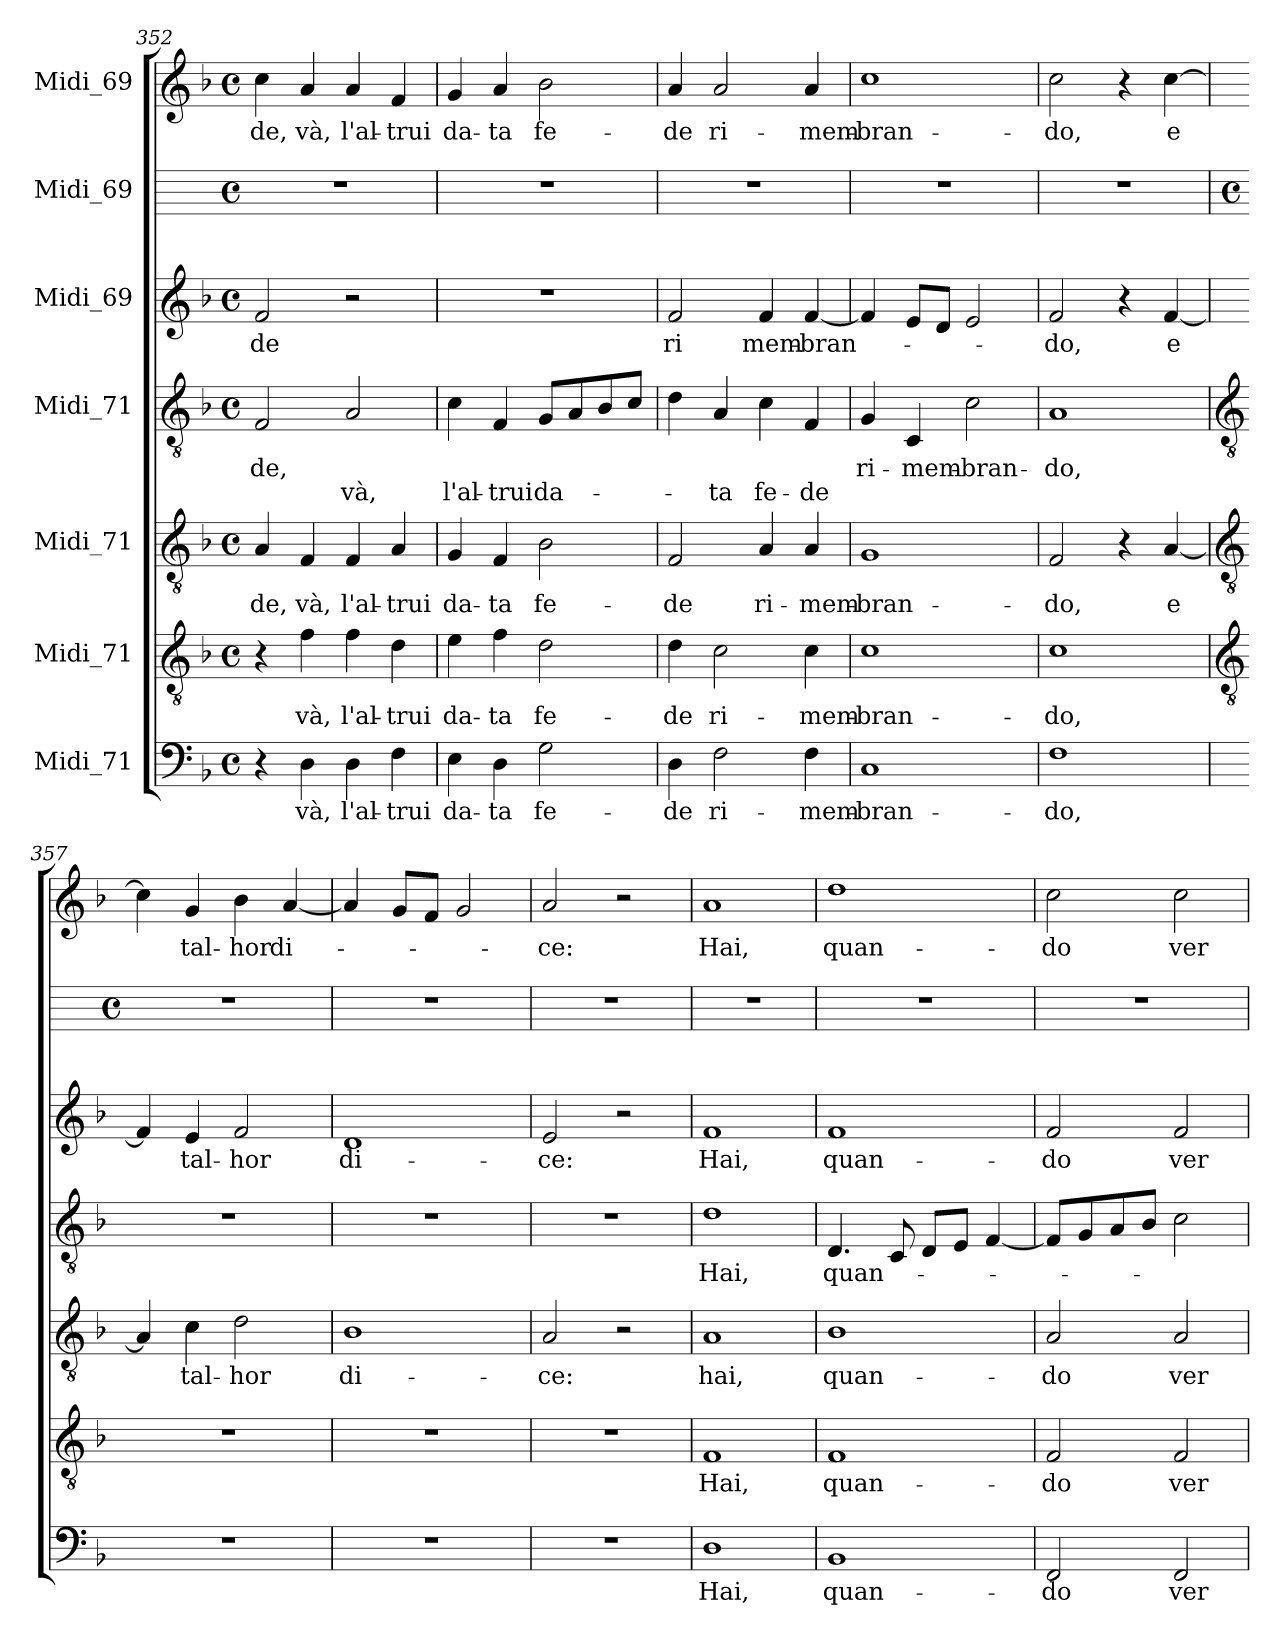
**kern	**text	**kern	**text	**kern	**text	**kern	**text	**text	**kern	**text	**kern	**kern	**text
*part7	*part7	*part6	*part6	*part5	*part5	*part4	*part4	*part4	*part3	*part3	*part2	*part1	*part1
*staff7	*staff7	*staff6	*staff6	*staff5	*staff5	*staff4	*staff4	*staff4	*staff3	*staff3	*staff2	*staff1	*staff1
*I"Midi_71	*	*I"Midi_71	*	*I"Midi_71	*	*I"Midi_71	*	*	*I"Midi_69	*	*I"Midi_69	*I"Midi_69	*
!!LO:LB:g=z
*clefF4	*	*clefGv2	*	*clefGv2	*	*clefGv2	*	*	*clefG2	*	*	*clefG2	*
*k[b-]	*	*k[b-]	*	*k[b-]	*	*k[b-]	*	*	*k[b-]	*	*	*k[b-]	*
*F:	*	*F:	*	*F:	*	*F:	*	*	*F:	*	*	*F:	*
*M4/4	*	*M4/4	*	*M4/4	*	*M4/4	*	*	*M4/4	*	*M4/4	*M4/4	*
*met(c)	*	*met(c)	*	*met(c)	*	*met(c)	*	*	*met(c)	*	*met(c)	*met(c)	*
=352	=352	=352	=352	=352	=352	=352	=352	=352	=352	=352	=352	=352	=352
!	!	!	!	!	!LO:LY:b	!	!LO:LY:b	!	!	!LO:LY:b	!	!	!LO:LY:b
4r	.	4r	.	4A	-de,	2F	-de,	.	2f	-de	1r	4cc	-de,
!	!LO:LY:b	!	!LO:LY:b	!	!LO:LY:b	!	!	!	!	!	!	!	!LO:LY:b
4D	và,	4f	và,	4F	và,	.	.	.	.	.	.	4a	và,
!	!LO:LY:b	!	!LO:LY:b	!	!LO:LY:b	!	!	!LO:LY:b	!	!	!	!	!LO:LY:b
4D	l'al-	4f	l'al-	4F	l'al-	2A	.	và,	2r	.	.	4a	l'al-
!	!LO:LY:b	!	!LO:LY:b	!	!LO:LY:b	!	!	!	!	!	!	!	!LO:LY:b
4F	-trui	4d	-trui	4A	-trui	.	.	.	.	.	.	4f	-trui
=353	=353	=353	=353	=353	=353	=353	=353	=353	=353	=353	=353	=353	=353
!	!LO:LY:b	!	!LO:LY:b	!	!LO:LY:b	!	!	!LO:LY:b	!	!	!	!	!LO:LY:b
4E	da-	4e	da-	4G	da-	4c	.	l'al-	1r	.	1r	4g	da-
!	!LO:LY:b	!	!LO:LY:b	!	!LO:LY:b	!	!	!LO:LY:b	!	!	!	!	!LO:LY:b
4D	-ta	4f	-ta	4F	-ta	4F	.	-trui	.	.	.	4a	-ta
!	!LO:LY:b	!	!LO:LY:b	!	!LO:LY:b	!	!	!LO:LY:b	!	!	!	!	!LO:LY:b
2G	fe-	2d	fe-	2B-	fe-	8GL	.	da-	.	.	.	2b-	fe-
.	.	.	.	.	.	8A	.	.	.	.	.	.	.
.	.	.	.	.	.	8B-	.	.	.	.	.	.	.
.	.	.	.	.	.	8cJ	.	.	.	.	.	.	.
=354	=354	=354	=354	=354	=354	=354	=354	=354	=354	=354	=354	=354	=354
!	!LO:LY:b	!	!LO:LY:b	!	!LO:LY:b	!	!	!	!	!LO:LY:b	!	!	!LO:LY:b
4D	-de	4d	-de	2F	-de	4d	.	.	2f	ri	1r	4a	-de
!	!LO:LY:b	!	!LO:LY:b	!	!	!	!	!LO:LY:b	!	!	!	!	!LO:LY:b
2F	ri-	2c	ri-	.	.	4A	.	-ta	.	.	.	2a	ri-
!	!	!	!	!	!LO:LY:b	!	!	!LO:LY:b	!	!LO:LY:b	!	!	!
.	.	.	.	4A	ri-	4c	.	fe-	4f	mem-	.	.	.
!	!LO:LY:b	!	!LO:LY:b	!	!LO:LY:b	!	!	!LO:LY:b	!	!LO:LY:b	!	!	!LO:LY:b
4F	-mem-	4c	-mem-	4A	-mem-	4F	.	-de	[4f	-bran-	.	4a	-mem-
=355	=355	=355	=355	=355	=355	=355	=355	=355	=355	=355	=355	=355	=355
!	!LO:LY:b	!	!LO:LY:b	!	!LO:LY:b	!	!LO:LY:b	!	!	!	!	!	!LO:LY:b
1C	-bran-	1c	-bran-	1G	-bran-	4G	ri-	.	4f]	.	1r	1cc	-bran-
!	!	!	!	!	!	!	!LO:LY:b	!	!	!	!	!	!
.	.	.	.	.	.	4C	-mem-	.	8eL	.	.	.	.
.	.	.	.	.	.	.	.	.	8dJ	.	.	.	.
!	!	!	!	!	!	!	!LO:LY:b	!	!	!	!	!	!
.	.	.	.	.	.	2c	-bran-	.	2e	.	.	.	.
=356	=356	=356	=356	=356	=356	=356	=356	=356	=356	=356	=356	=356	=356
!	!LO:LY:b	!	!LO:LY:b	!	!LO:LY:b	!	!LO:LY:b	!	!	!LO:LY:b	!	!	!LO:LY:b
1F	-do,	1c	-do,	2F	-do,	1A	-do,	.	2f	-do,	1r	2cc	-do,
.	.	.	.	4r	.	.	.	.	4r	.	.	4r	.
!	!	!	!	!	!LO:LY:b	!	!	!	!	!LO:LY:b	!	!	!LO:LY:b
.	.	.	.	[4A	e	.	.	.	[4f	e	.	[4cc	e
!!LO:LB:g=z
=357	=357	=357	=357	=357	=357	=357	=357	=357	=357	=357	=357	=357	=357
*	*	*clefGv2	*	*clefGv2	*	*clefGv2	*	*	*	*	*	*	*
*	*	*	*	*	*	*	*	*	*	*	*M4/4	*	*
*	*	*	*	*	*	*	*	*	*	*	*met(c)	*	*
1r	.	1r	.	4A]	.	1r	.	.	4f]	.	1r	4cc]	.
!	!	!	!	!	!LO:LY:b	!	!	!	!	!LO:LY:b	!	!	!LO:LY:b
.	.	.	.	4c	tal-	.	.	.	4e	tal-	.	4g	tal-
!	!	!	!	!	!LO:LY:b	!	!	!	!	!LO:LY:b	!	!	!LO:LY:b
.	.	.	.	2d	-hor	.	.	.	2f	-hor	.	4b-	-hor
!	!	!	!	!	!	!	!	!	!	!	!	!	!LO:LY:b
.	.	.	.	.	.	.	.	.	.	.	.	[4a	di-
=358	=358	=358	=358	=358	=358	=358	=358	=358	=358	=358	=358	=358	=358
!	!	!	!	!	!LO:LY:b	!	!	!	!	!LO:LY:b	!	!	!
1r	.	1r	.	1B-	di-	1r	.	.	1d	di-	1r	4a]	.
.	.	.	.	.	.	.	.	.	.	.	.	8gL	.
.	.	.	.	.	.	.	.	.	.	.	.	8fJ	.
.	.	.	.	.	.	.	.	.	.	.	.	2g	.
=359	=359	=359	=359	=359	=359	=359	=359	=359	=359	=359	=359	=359	=359
!	!	!	!	!	!LO:LY:b	!	!	!	!	!LO:LY:b	!	!	!LO:LY:b
1r	.	1r	.	2A	-ce:	1r	.	.	2e	-ce:	1r	2a	-ce:
.	.	.	.	2r	.	.	.	.	2r	.	.	2r	.
=360	=360	=360	=360	=360	=360	=360	=360	=360	=360	=360	=360	=360	=360
!	!LO:LY:b	!	!LO:LY:b	!	!LO:LY:b	!	!LO:LY:b	!	!	!LO:LY:b	!	!	!LO:LY:b
1D	Hai,	1F	Hai,	1A	hai,	1d	Hai,	.	1f	Hai,	1r	1a	Hai,
=361	=361	=361	=361	=361	=361	=361	=361	=361	=361	=361	=361	=361	=361
!	!LO:LY:b	!	!LO:LY:b	!	!LO:LY:b	!	!LO:LY:b	!	!	!LO:LY:b	!	!	!LO:LY:b
1BB-	quan-	1F	quan-	1B-	quan-	4.D	quan-	.	1f	quan-	1r	1dd	quan-
.	.	.	.	.	.	8C	.	.	.	.	.	.	.
.	.	.	.	.	.	8DL	.	.	.	.	.	.	.
.	.	.	.	.	.	8EJ	.	.	.	.	.	.	.
.	.	.	.	.	.	[4F	.	.	.	.	.	.	.
=362	=362	=362	=362	=362	=362	=362	=362	=362	=362	=362	=362	=362	=362
!	!LO:LY:b	!	!LO:LY:b	!	!LO:LY:b	!	!	!	!	!LO:LY:b	!	!	!LO:LY:b
2FF	-do	2F	-do	2A	-do	8FL]	.	.	2f	-do	1r	2cc	-do
.	.	.	.	.	.	8G	.	.	.	.	.	.	.
.	.	.	.	.	.	8A	.	.	.	.	.	.	.
.	.	.	.	.	.	8B-J	.	.	.	.	.	.	.
!	!LO:LY:b	!	!LO:LY:b	!	!LO:LY:b	!	!	!	!	!LO:LY:b	!	!	!LO:LY:b
2FF	ver-	2F	ver-	2A	ver-	2c	.	.	2f	ver-	.	2cc	ver-
=	=	=	=	=	=	=	=	=	=	=	=	=	=
*-	*-	*-	*-	*-	*-	*-	*-	*-	*-	*-	*-	*-	*-
